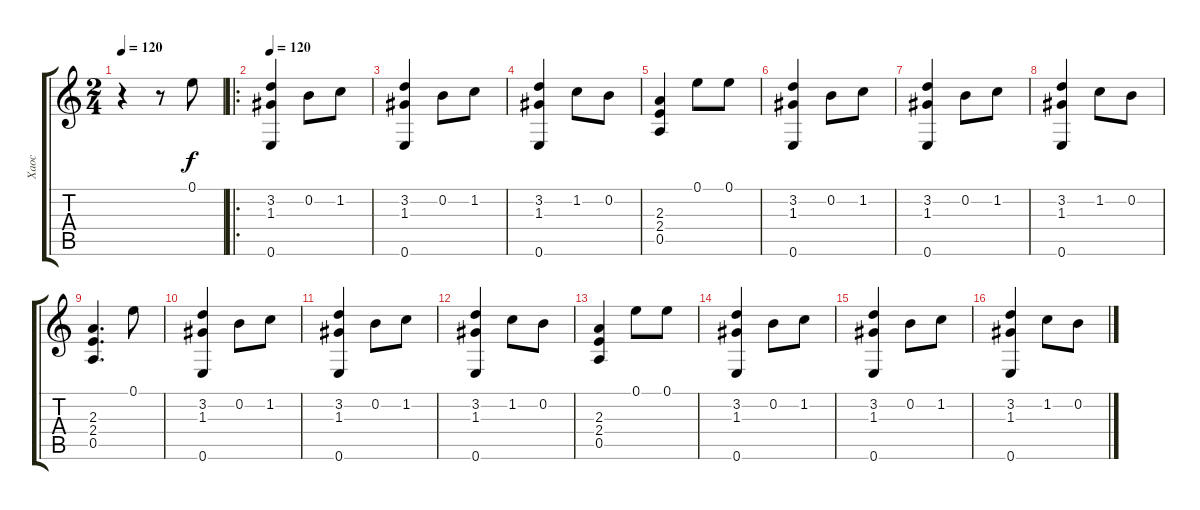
\track ("Хаос" "Хаос") {instrument acousticguitarsteel}
\staff {score tabs}
\tuning (E4 B3 G3 D3 A2 E2) {hide}
\ts (2 4)
\tempo 120
\clef g2
\ks c
r.4{dy f instrument acousticguitarsteel} r.8 0.1.8 |
\ro
\tempo 120
(3.2 1.3 0.6).4 0.2.8 1.2.8 |
(3.2 1.3 0.6).4 0.2.8 1.2.8 |
(3.2 1.3 0.6).4 1.2.8 0.2.8 |
(2.3 2.4 0.5).4 0.1.8 0.1.8 |
(3.2 1.3 0.6).4 0.2.8 1.2.8 |
(3.2 1.3 0.6).4 0.2.8 1.2.8 |
(3.2 1.3 0.6).4 1.2.8 0.2.8 |
(2.3 2.4 0.5).4{d} 0.1.8 |
(3.2 1.3 0.6).4 0.2.8 1.2.8 |
(3.2 1.3 0.6).4 0.2.8 1.2.8 |
(3.2 1.3 0.6).4 1.2.8 0.2.8 |
(2.3 2.4 0.5).4 0.1.8 0.1.8 |
(3.2 1.3 0.6).4 0.2.8 1.2.8 |
(3.2 1.3 0.6).4 0.2.8 1.2.8 |
(3.2 1.3 0.6).4 1.2.8 0.2.8
